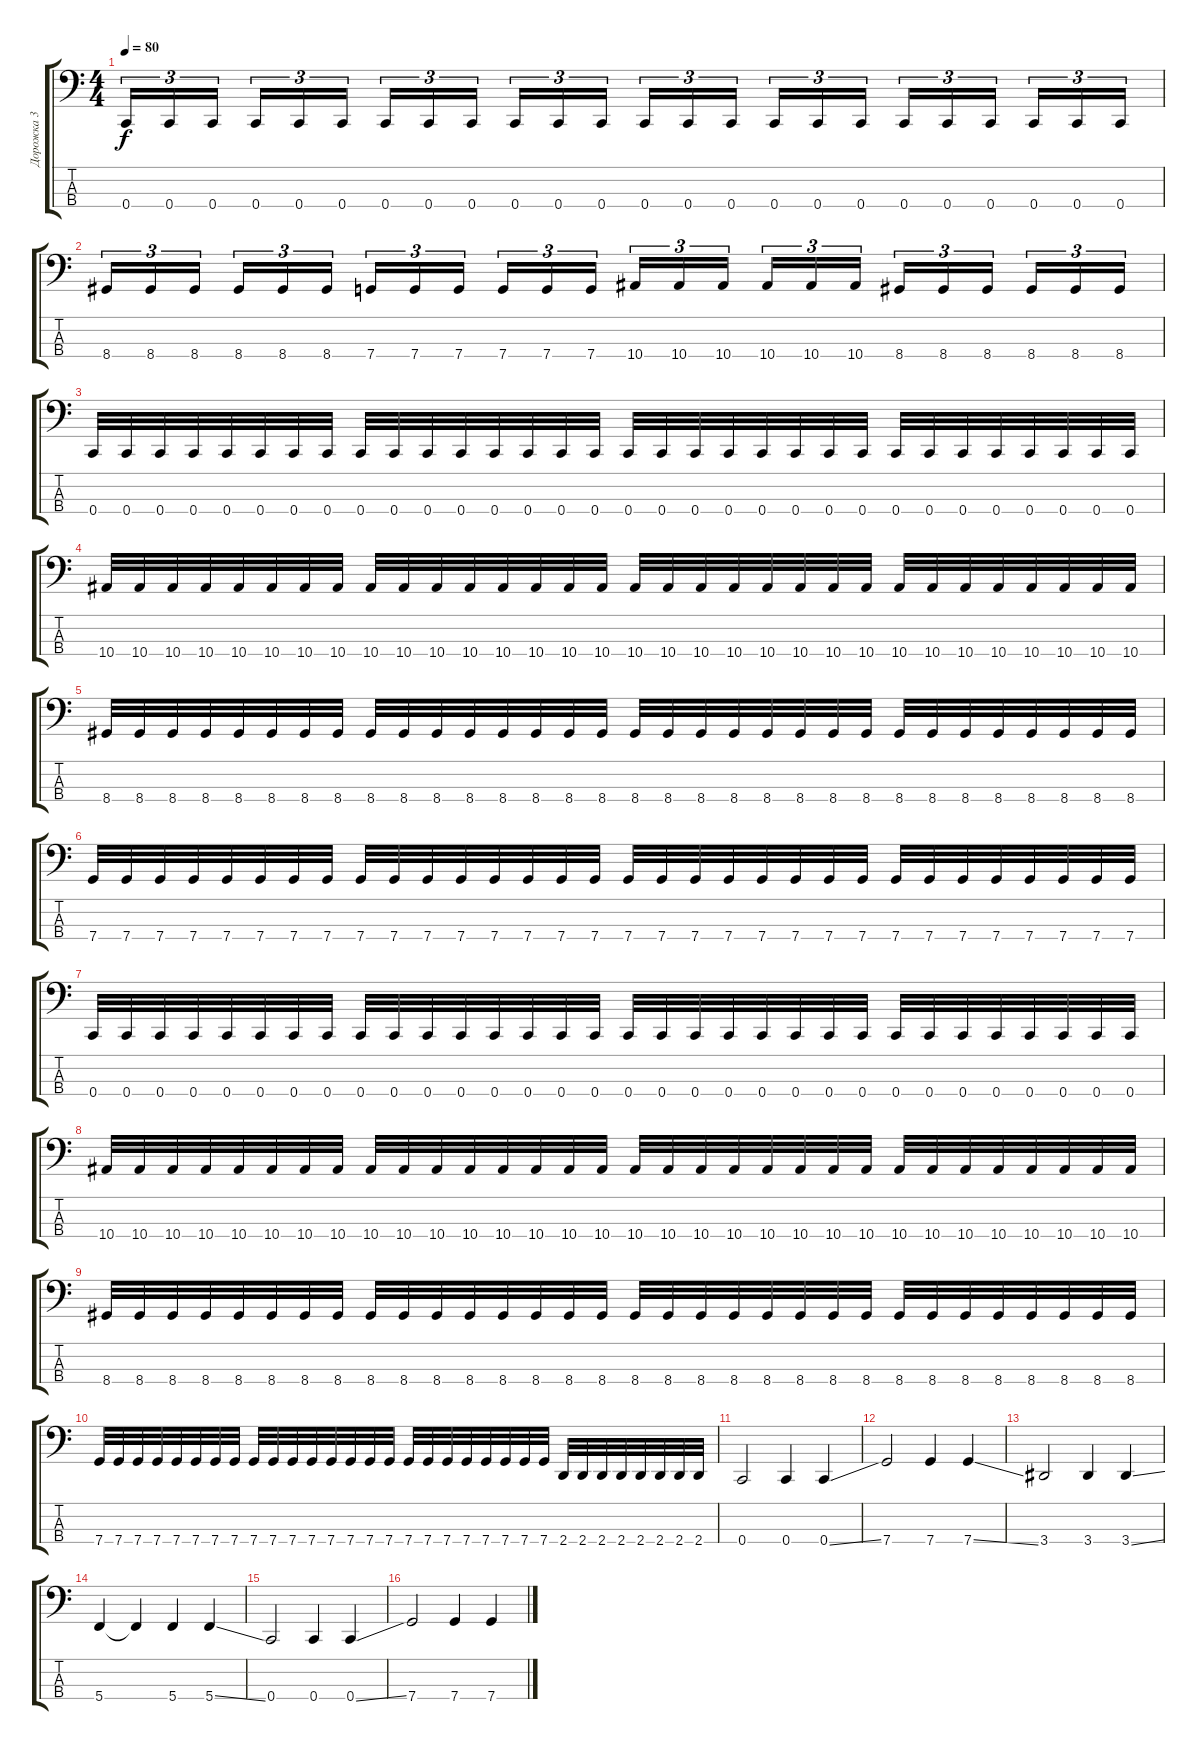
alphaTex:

\track ("Дорожка 3" "Дорожка 3") {instrument synthbass2}
\staff {score tabs}
\tuning (Eb2 Bb1 F1 C1) {hide}
\ts (4 4)
\tempo 80
\clef f4
\ks c
0.4.16{tu (3 2) dy f} 0.4.16{tu (3 2)} 0.4.16{tu (3 2)} 0.4.16{tu (3 2)} 0.4.16{tu (3 2)} 0.4.16{tu (3 2)} 0.4.16{tu (3 2)} 0.4.16{tu (3 2)} 0.4.16{tu (3 2)} 0.4.16{tu (3 2)} 0.4.16{tu (3 2)} 0.4.16{tu (3 2)} 0.4.16{tu (3 2)} 0.4.16{tu (3 2)} 0.4.16{tu (3 2)} 0.4.16{tu (3 2)} 0.4.16{tu (3 2)} 0.4.16{tu (3 2)} 0.4.16{tu (3 2)} 0.4.16{tu (3 2)} 0.4.16{tu (3 2)} 0.4.16{tu (3 2)} 0.4.16{tu (3 2)} 0.4.16{tu (3 2)} |
8.4.16{tu (3 2)} 8.4.16{tu (3 2)} 8.4.16{tu (3 2)} 8.4.16{tu (3 2)} 8.4.16{tu (3 2)} 8.4.16{tu (3 2)} 7.4.16{tu (3 2)} 7.4.16{tu (3 2)} 7.4.16{tu (3 2)} 7.4.16{tu (3 2)} 7.4.16{tu (3 2)} 7.4.16{tu (3 2)} 10.4.16{tu (3 2)} 10.4.16{tu (3 2)} 10.4.16{tu (3 2)} 10.4.16{tu (3 2)} 10.4.16{tu (3 2)} 10.4.16{tu (3 2)} 8.4.16{tu (3 2)} 8.4.16{tu (3 2)} 8.4.16{tu (3 2)} 8.4.16{tu (3 2)} 8.4.16{tu (3 2)} 8.4.16{tu (3 2)} |
0.4.32 0.4.32 0.4.32 0.4.32 0.4.32 0.4.32 0.4.32 0.4.32 0.4.32 0.4.32 0.4.32 0.4.32 0.4.32 0.4.32 0.4.32 0.4.32 0.4.32 0.4.32 0.4.32 0.4.32 0.4.32 0.4.32 0.4.32 0.4.32 0.4.32 0.4.32 0.4.32 0.4.32 0.4.32 0.4.32 0.4.32 0.4.32 |
10.4.32 10.4.32 10.4.32 10.4.32 10.4.32 10.4.32 10.4.32 10.4.32 10.4.32 10.4.32 10.4.32 10.4.32 10.4.32 10.4.32 10.4.32 10.4.32 10.4.32 10.4.32 10.4.32 10.4.32 10.4.32 10.4.32 10.4.32 10.4.32 10.4.32 10.4.32 10.4.32 10.4.32 10.4.32 10.4.32 10.4.32 10.4.32 |
8.4.32 8.4.32 8.4.32 8.4.32 8.4.32 8.4.32 8.4.32 8.4.32 8.4.32 8.4.32 8.4.32 8.4.32 8.4.32 8.4.32 8.4.32 8.4.32 8.4.32 8.4.32 8.4.32 8.4.32 8.4.32 8.4.32 8.4.32 8.4.32 8.4.32 8.4.32 8.4.32 8.4.32 8.4.32 8.4.32 8.4.32 8.4.32 |
7.4.32 7.4.32 7.4.32 7.4.32 7.4.32 7.4.32 7.4.32 7.4.32 7.4.32 7.4.32 7.4.32 7.4.32 7.4.32 7.4.32 7.4.32 7.4.32 7.4.32 7.4.32 7.4.32 7.4.32 7.4.32 7.4.32 7.4.32 7.4.32 7.4.32 7.4.32 7.4.32 7.4.32 7.4.32 7.4.32 7.4.32 7.4.32 |
0.4.32 0.4.32 0.4.32 0.4.32 0.4.32 0.4.32 0.4.32 0.4.32 0.4.32 0.4.32 0.4.32 0.4.32 0.4.32 0.4.32 0.4.32 0.4.32 0.4.32 0.4.32 0.4.32 0.4.32 0.4.32 0.4.32 0.4.32 0.4.32 0.4.32 0.4.32 0.4.32 0.4.32 0.4.32 0.4.32 0.4.32 0.4.32 |
10.4.32 10.4.32 10.4.32 10.4.32 10.4.32 10.4.32 10.4.32 10.4.32 10.4.32 10.4.32 10.4.32 10.4.32 10.4.32 10.4.32 10.4.32 10.4.32 10.4.32 10.4.32 10.4.32 10.4.32 10.4.32 10.4.32 10.4.32 10.4.32 10.4.32 10.4.32 10.4.32 10.4.32 10.4.32 10.4.32 10.4.32 10.4.32 |
8.4.32 8.4.32 8.4.32 8.4.32 8.4.32 8.4.32 8.4.32 8.4.32 8.4.32 8.4.32 8.4.32 8.4.32 8.4.32 8.4.32 8.4.32 8.4.32 8.4.32 8.4.32 8.4.32 8.4.32 8.4.32 8.4.32 8.4.32 8.4.32 8.4.32 8.4.32 8.4.32 8.4.32 8.4.32 8.4.32 8.4.32 8.4.32 |
7.4.32 7.4.32 7.4.32 7.4.32 7.4.32 7.4.32 7.4.32 7.4.32 7.4.32 7.4.32 7.4.32 7.4.32 7.4.32 7.4.32 7.4.32 7.4.32 7.4.32 7.4.32 7.4.32 7.4.32 7.4.32 7.4.32 7.4.32 7.4.32 2.4.32 2.4.32 2.4.32 2.4.32 2.4.32 2.4.32 2.4.32 2.4.32 |
0.4.2 0.4.4 0.4{ss}.4 |
7.4.2 7.4.4 7.4{ss}.4 |
3.4.2 3.4.4 3.4{ss}.4 |
5.4.4 5.4{t}.4 5.4.4 5.4{ss}.4 |
0.4.2{volume 0} 0.4.4 0.4{ss}.4 |
7.4.2 7.4.4 7.4{ss}.4
